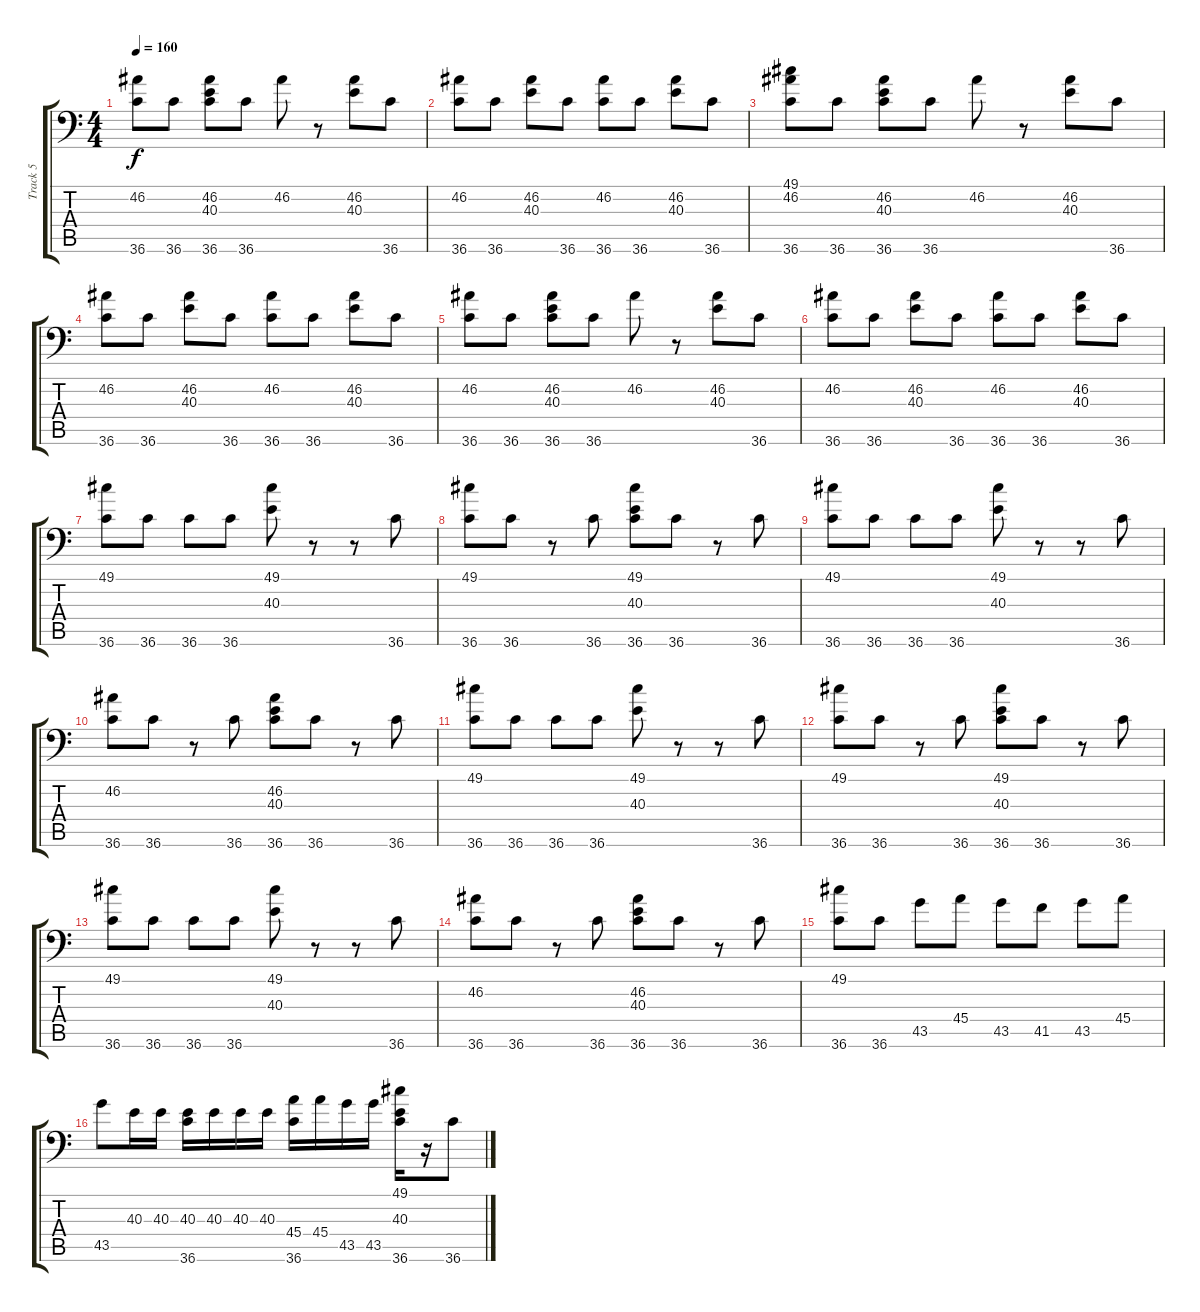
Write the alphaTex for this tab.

\track ("Track 5" "Track 5") {instrument acousticgrandpiano}
\staff {score tabs}
\tuning (C-1 C-1 C-1 C-1 C-1 C-1) {hide}
\ts (4 4)
\tempo 160
\clef f4
\ks c
(46.2 36.6).8{dy f} 36.6.8 (46.2 40.3 36.6).8 36.6.8 46.2.8 r.8 (46.2 40.3).8 36.6.8 |
(46.2 36.6).8 36.6.8 (46.2 40.3).8 36.6.8 (46.2 36.6).8 36.6.8 (46.2 40.3).8 36.6.8 |
(49.1 46.2 36.6).8 36.6.8 (46.2 40.3 36.6).8 36.6.8 46.2.8 r.8 (46.2 40.3).8 36.6.8 |
(46.2 36.6).8 36.6.8 (46.2 40.3).8 36.6.8 (46.2 36.6).8 36.6.8 (46.2 40.3).8 36.6.8 |
(46.2 36.6).8 36.6.8 (46.2 40.3 36.6).8 36.6.8 46.2.8 r.8 (46.2 40.3).8 36.6.8 |
(46.2 36.6).8 36.6.8 (46.2 40.3).8 36.6.8 (46.2 36.6).8 36.6.8 (46.2 40.3).8 36.6.8 |
(49.1 36.6).8 36.6.8 36.6.8 36.6.8 (49.1 40.3).8 r.8 r.8 36.6.8 |
(49.1 36.6).8 36.6.8 r.8 36.6.8 (49.1 40.3 36.6).8 36.6.8 r.8 36.6.8 |
(49.1 36.6).8 36.6.8 36.6.8 36.6.8 (49.1 40.3).8 r.8 r.8 36.6.8 |
(46.2 36.6).8 36.6.8 r.8 36.6.8 (46.2 40.3 36.6).8 36.6.8 r.8 36.6.8 |
(49.1 36.6).8 36.6.8 36.6.8 36.6.8 (49.1 40.3).8 r.8 r.8 36.6.8 |
(49.1 36.6).8 36.6.8 r.8 36.6.8 (49.1 40.3 36.6).8 36.6.8 r.8 36.6.8 |
(49.1 36.6).8 36.6.8 36.6.8 36.6.8 (49.1 40.3).8 r.8 r.8 36.6.8 |
(46.2 36.6).8 36.6.8 r.8 36.6.8 (46.2 40.3 36.6).8 36.6.8 r.8 36.6.8 |
(49.1 36.6).8 36.6.8 43.5.8 45.4.8 43.5.8 41.5.8 43.5.8 45.4.8 |
43.5.8 40.3.16 40.3.16 (40.3 36.6).16 40.3.16 40.3.16 40.3.16 (45.4 36.6).16 45.4.16 43.5.16 43.5.16 (49.1 40.3 36.6).16 r.16 36.6.8
